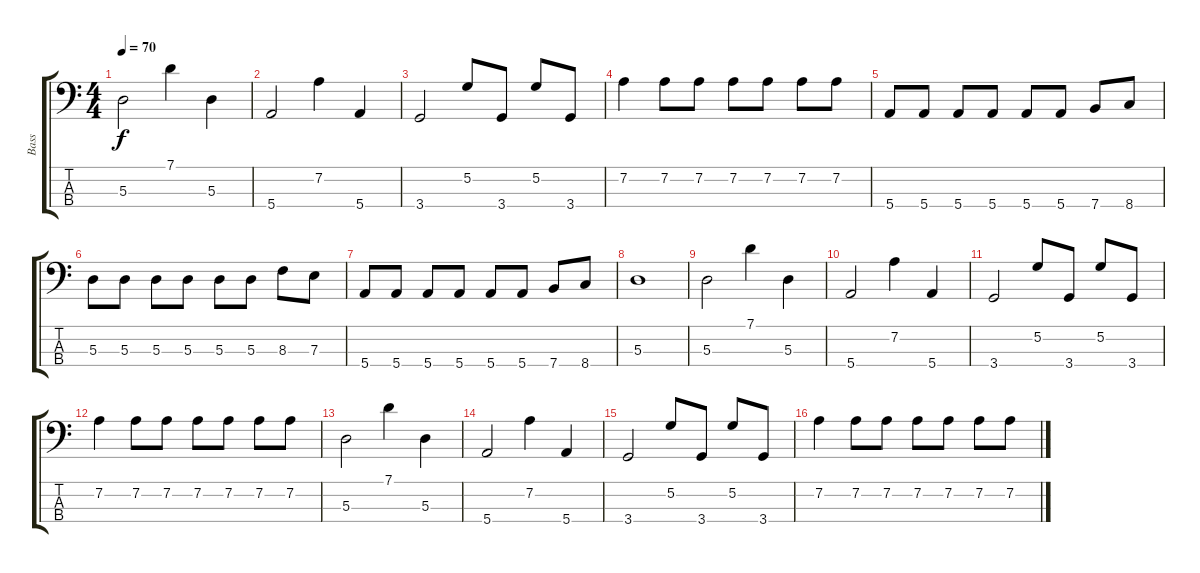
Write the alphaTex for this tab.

\track ("Bass" "Bass") {instrument electricbassfinger}
\staff {score tabs}
\tuning (G2 D2 A1 E1) {hide}
\ts (4 4)
\tempo 70
\clef f4
\ks c
5.3.2{dy f} 7.1.4 5.3.4 |
5.4.2 7.2.4 5.4.4 |
3.4.2 5.2.8 3.4.8 5.2.8 3.4.8 |
7.2.4 7.2.8 7.2.8 7.2.8 7.2.8 7.2.8 7.2.8 |
5.4.8 5.4.8 5.4.8 5.4.8 5.4.8 5.4.8 7.4.8 8.4.8 |
5.3.8 5.3.8 5.3.8 5.3.8 5.3.8 5.3.8 8.3.8 7.3.8 |
5.4.8 5.4.8 5.4.8 5.4.8 5.4.8 5.4.8 7.4.8 8.4.8 |
5.3.1 |
5.3.2 7.1.4 5.3.4 |
5.4.2 7.2.4 5.4.4 |
3.4.2 5.2.8 3.4.8 5.2.8 3.4.8 |
7.2.4 7.2.8 7.2.8 7.2.8 7.2.8 7.2.8 7.2.8 |
5.3.2 7.1.4 5.3.4 |
5.4.2 7.2.4 5.4.4 |
3.4.2 5.2.8 3.4.8 5.2.8 3.4.8 |
7.2.4 7.2.8 7.2.8 7.2.8 7.2.8 7.2.8 7.2.8
